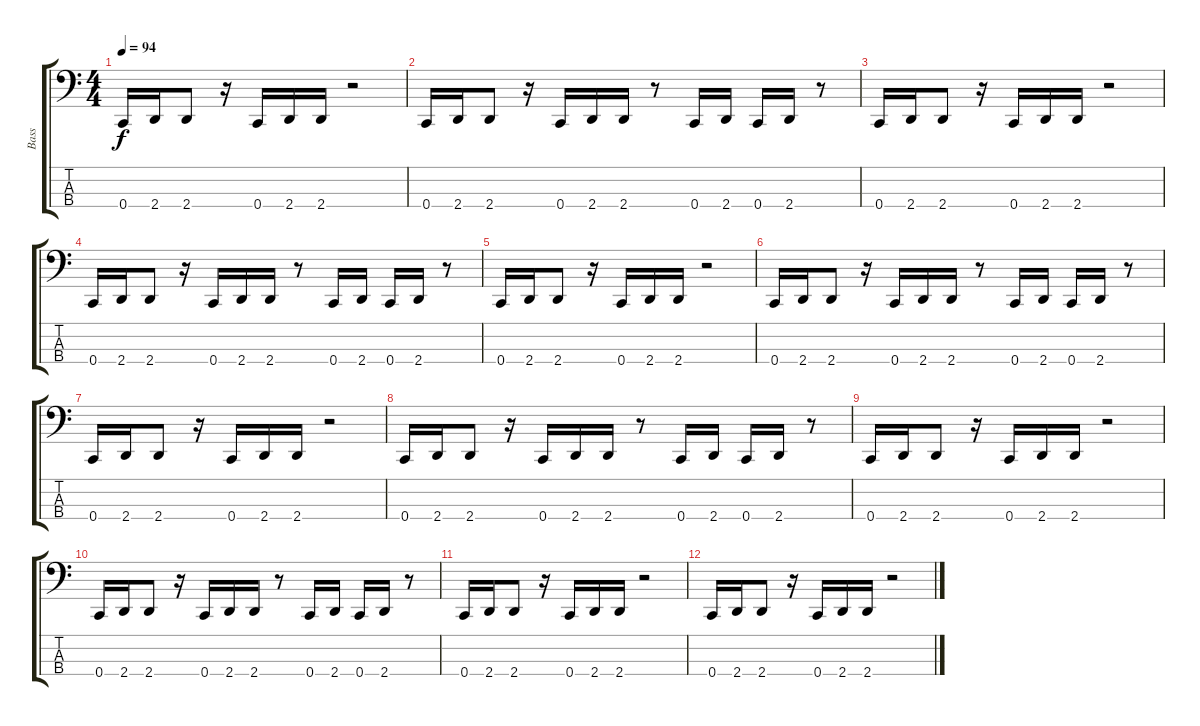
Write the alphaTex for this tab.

\track ("Bass" "Bass") {instrument electricbassfinger}
\staff {score tabs}
\tuning (F2 C2 G2 C1) {hide}
\ts (4 4)
\tempo 94
\clef f4
\ks c
0.4.16{dy f} 2.4.16 2.4.8 r.16 0.4.16 2.4.16 2.4.16 r.2 |
0.4.16 2.4.16 2.4.8 r.16 0.4.16 2.4.16 2.4.16 r.8 0.4.16 2.4.16 0.4.16 2.4.16 r.8 |
0.4.16 2.4.16 2.4.8 r.16 0.4.16 2.4.16 2.4.16 r.2 |
0.4.16 2.4.16 2.4.8 r.16 0.4.16 2.4.16 2.4.16 r.8 0.4.16 2.4.16 0.4.16 2.4.16 r.8 |
0.4.16 2.4.16 2.4.8 r.16 0.4.16 2.4.16 2.4.16 r.2 |
0.4.16 2.4.16 2.4.8 r.16 0.4.16 2.4.16 2.4.16 r.8 0.4.16 2.4.16 0.4.16 2.4.16 r.8 |
0.4.16 2.4.16 2.4.8 r.16 0.4.16 2.4.16 2.4.16 r.2 |
0.4.16 2.4.16 2.4.8 r.16 0.4.16 2.4.16 2.4.16 r.8 0.4.16 2.4.16 0.4.16 2.4.16 r.8 |
0.4.16 2.4.16 2.4.8 r.16 0.4.16 2.4.16 2.4.16 r.2 |
0.4.16 2.4.16 2.4.8 r.16 0.4.16 2.4.16 2.4.16 r.8 0.4.16 2.4.16 0.4.16 2.4.16 r.8 |
0.4.16 2.4.16 2.4.8 r.16 0.4.16 2.4.16 2.4.16 r.2 |
0.4.16 2.4.16 2.4.8 r.16 0.4.16 2.4.16 2.4.16 r.2
